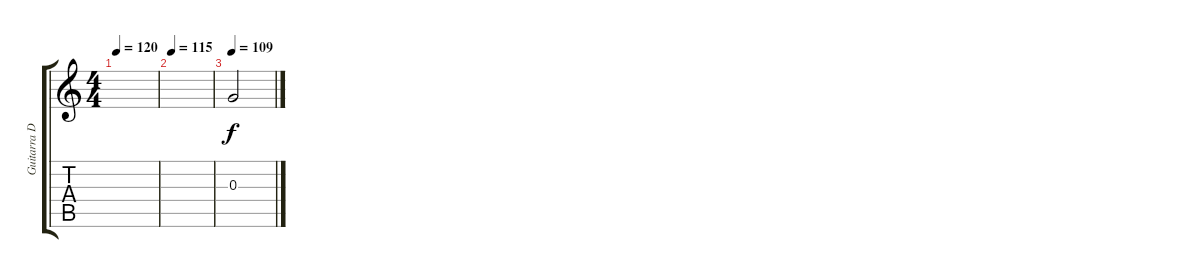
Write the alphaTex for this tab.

\track ("Guitarra Distorsionada" "Guitarra D") {instrument distortionguitar}
\staff {score tabs}
\tuning (E4 B3 G3 D3 A2 E2) {hide}
\ts (4 4)
\tempo 120
\clef g2
\ks c
|
\tempo 115
|
\tempo 109
0.3.2
